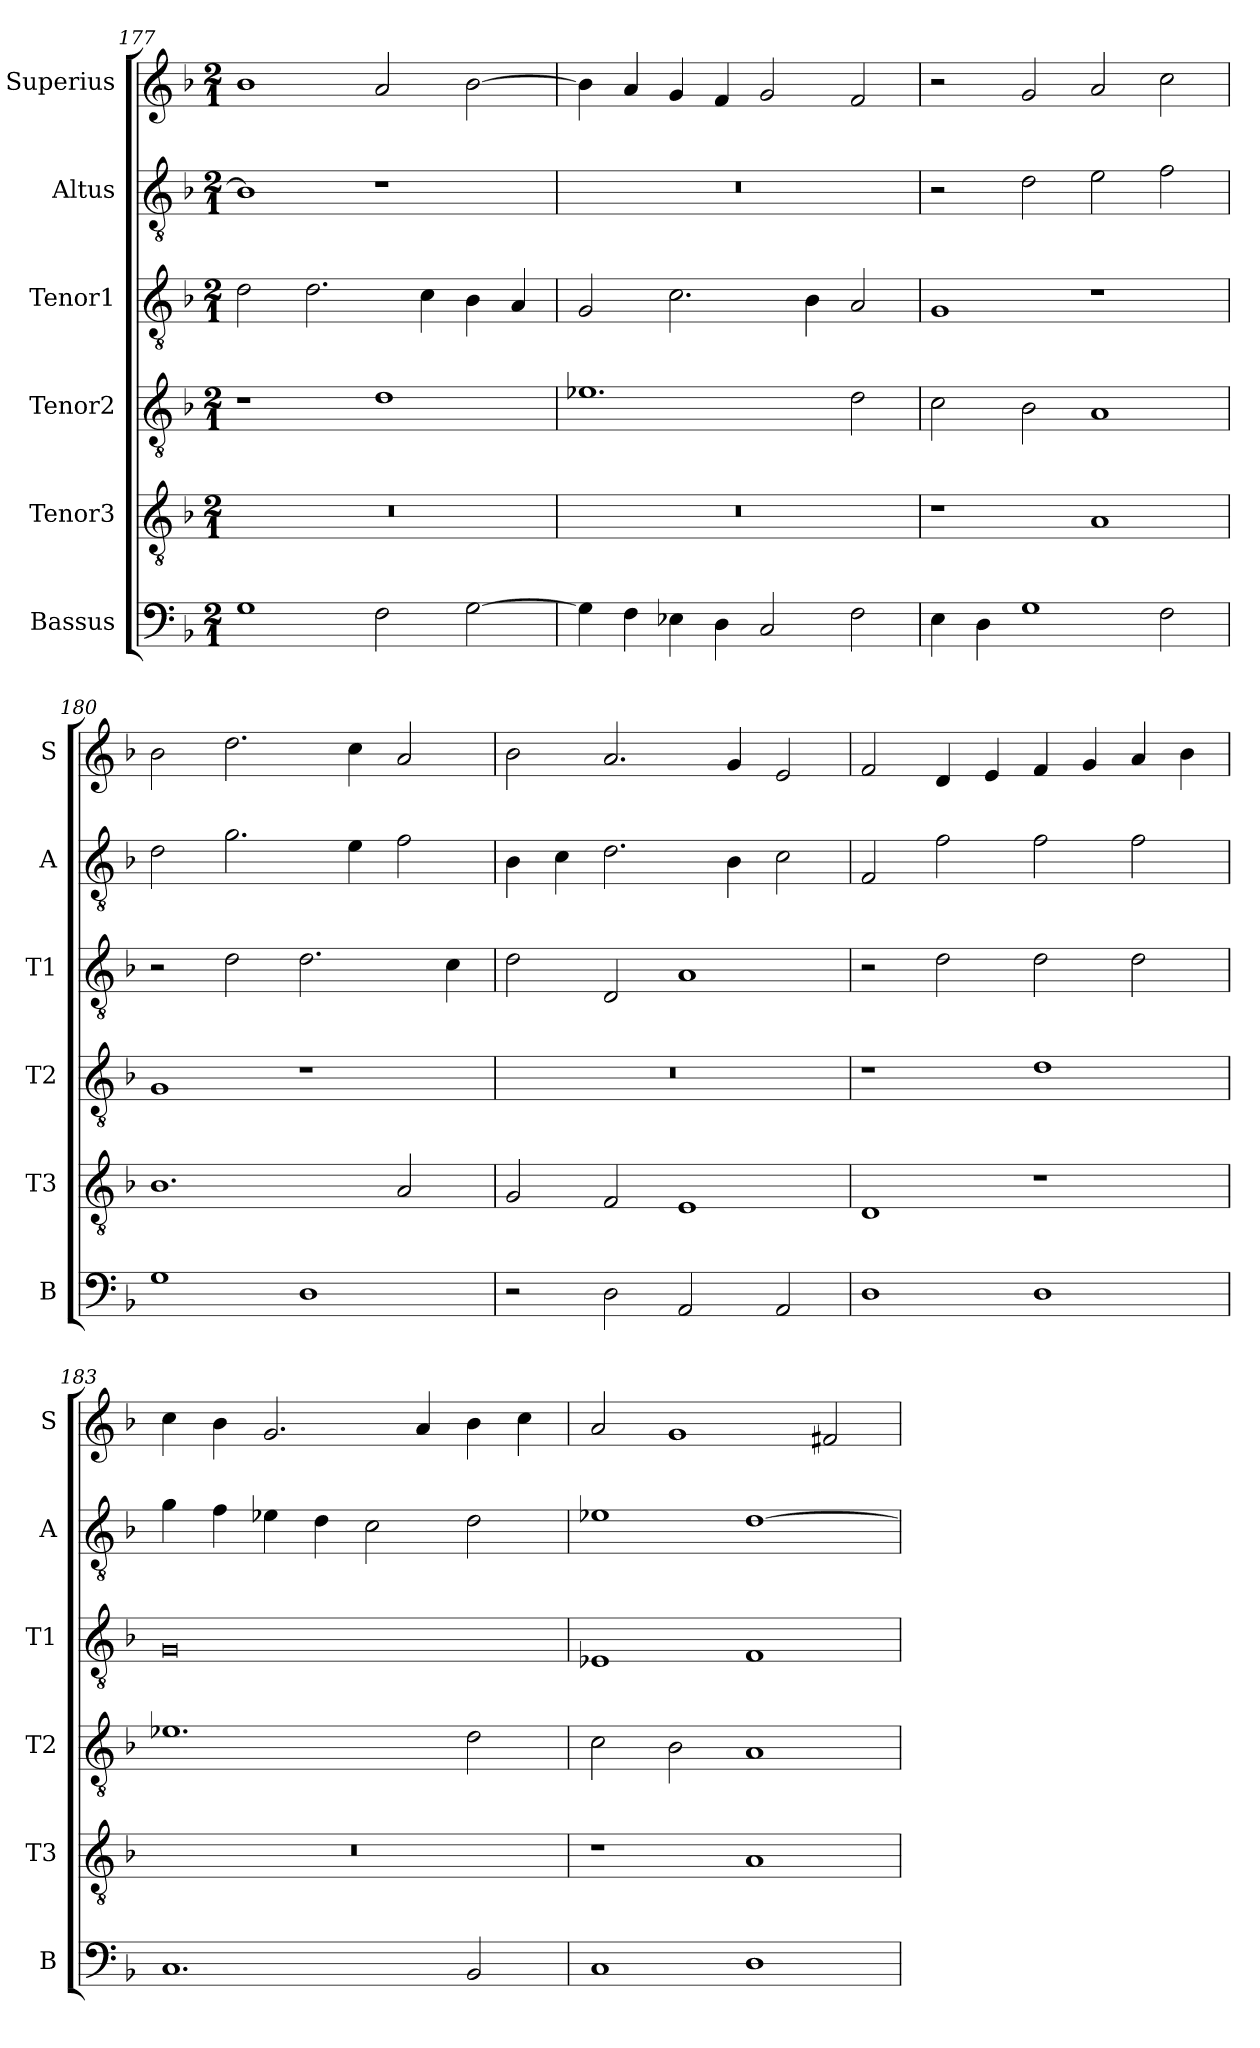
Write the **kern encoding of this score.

**kern	**kern	**kern	**kern	**kern	**kern
*part6	*part5	*part4	*part3	*part2	*part1
*staff6	*staff5	*staff4	*staff3	*staff2	*staff1
*I"Bassus	*I"Tenor3	*I"Tenor2	*I"Tenor1	*I"Altus	*I"Superius
*I'B	*I'T3	*I'T2	*I'T1	*I'A	*I'S
*clefF4	*clefGv2	*clefGv2	*clefGv2	*clefGv2	*clefG2
*k[b-]	*k[b-]	*k[b-]	*k[b-]	*k[b-]	*k[b-]
*M2/1	*M2/1	*M2/1	*M2/1	*M2/1	*M2/1
=177	=177	=177	=177	=177	=177
1G	0r	1r	2d\	1B-]	1b-
.	.	.	2.d\	.	.
2F\	.	1d	.	1r	2a/
.	.	.	4c\	.	.
[2G\	.	.	4B-\	.	[2b-\
.	.	.	4A/	.	.
=178	=178	=178	=178	=178	=178
4G\]	0r	1.e-X	2G/	0r	4b-\]
4F\	.	.	.	.	4a/
4E-X\	.	.	2.c\	.	4g/
4D\	.	.	.	.	4f/
2C/	.	.	.	.	2g/
.	.	.	4B-\	.	.
2F\	.	2d\	2A/	.	2f/
=179	=179	=179	=179	=179	=179
4E\	1r	2c\	1G	2r	2r
4D\	.	.	.	.	.
1G	.	2B-\	.	2d\	2g/
.	1A	1A	1r	2e\	2a/
2F\	.	.	.	2f\	2cc\
=180	=180	=180	=180	=180	=180
1G	1.B-	1G	2r	2d\	2b-\
.	.	.	2d\	2.g\	2.dd\
1D	.	1r	2.d\	.	.
.	.	.	.	4e\	4cc\
.	2A/	.	.	2f\	2a/
.	.	.	4c\	.	.
=181	=181	=181	=181	=181	=181
2r	2G/	0r	2d\	4B-\	2b-\
.	.	.	.	4c\	.
2D\	2F/	.	2D/	2.d\	2.a/
2AA/	1E	.	1A	.	.
.	.	.	.	4B-\	4g/
2AA/	.	.	.	2c\	2e/
=182	=182	=182	=182	=182	=182
1D	1D	1r	2r	2F/	2f/
.	.	.	2d\	2f\	4d/
.	.	.	.	.	4e/
1D	1r	1d	2d\	2f\	4f/
.	.	.	.	.	4g/
.	.	.	2d\	2f\	4a/
.	.	.	.	.	4b-\
=183	=183	=183	=183	=183	=183
1.C	0r	1.e-X	0G	4g\	4cc\
.	.	.	.	4f\	4b-\
.	.	.	.	4e-X\	2.g/
.	.	.	.	4d\	.
.	.	.	.	2c\	.
.	.	.	.	.	4a/
2BB-/	.	2d\	.	2d\	4b-\
.	.	.	.	.	4cc\
=184	=184	=184	=184	=184	=184
1C	1r	2c\	1E-X	1e-X	2a/
.	.	2B-\	.	.	1g
1D	1A	1A	1F	[1d	.
.	.	.	.	.	2f#X/
=	=	=	=	=	=
*-	*-	*-	*-	*-	*-
